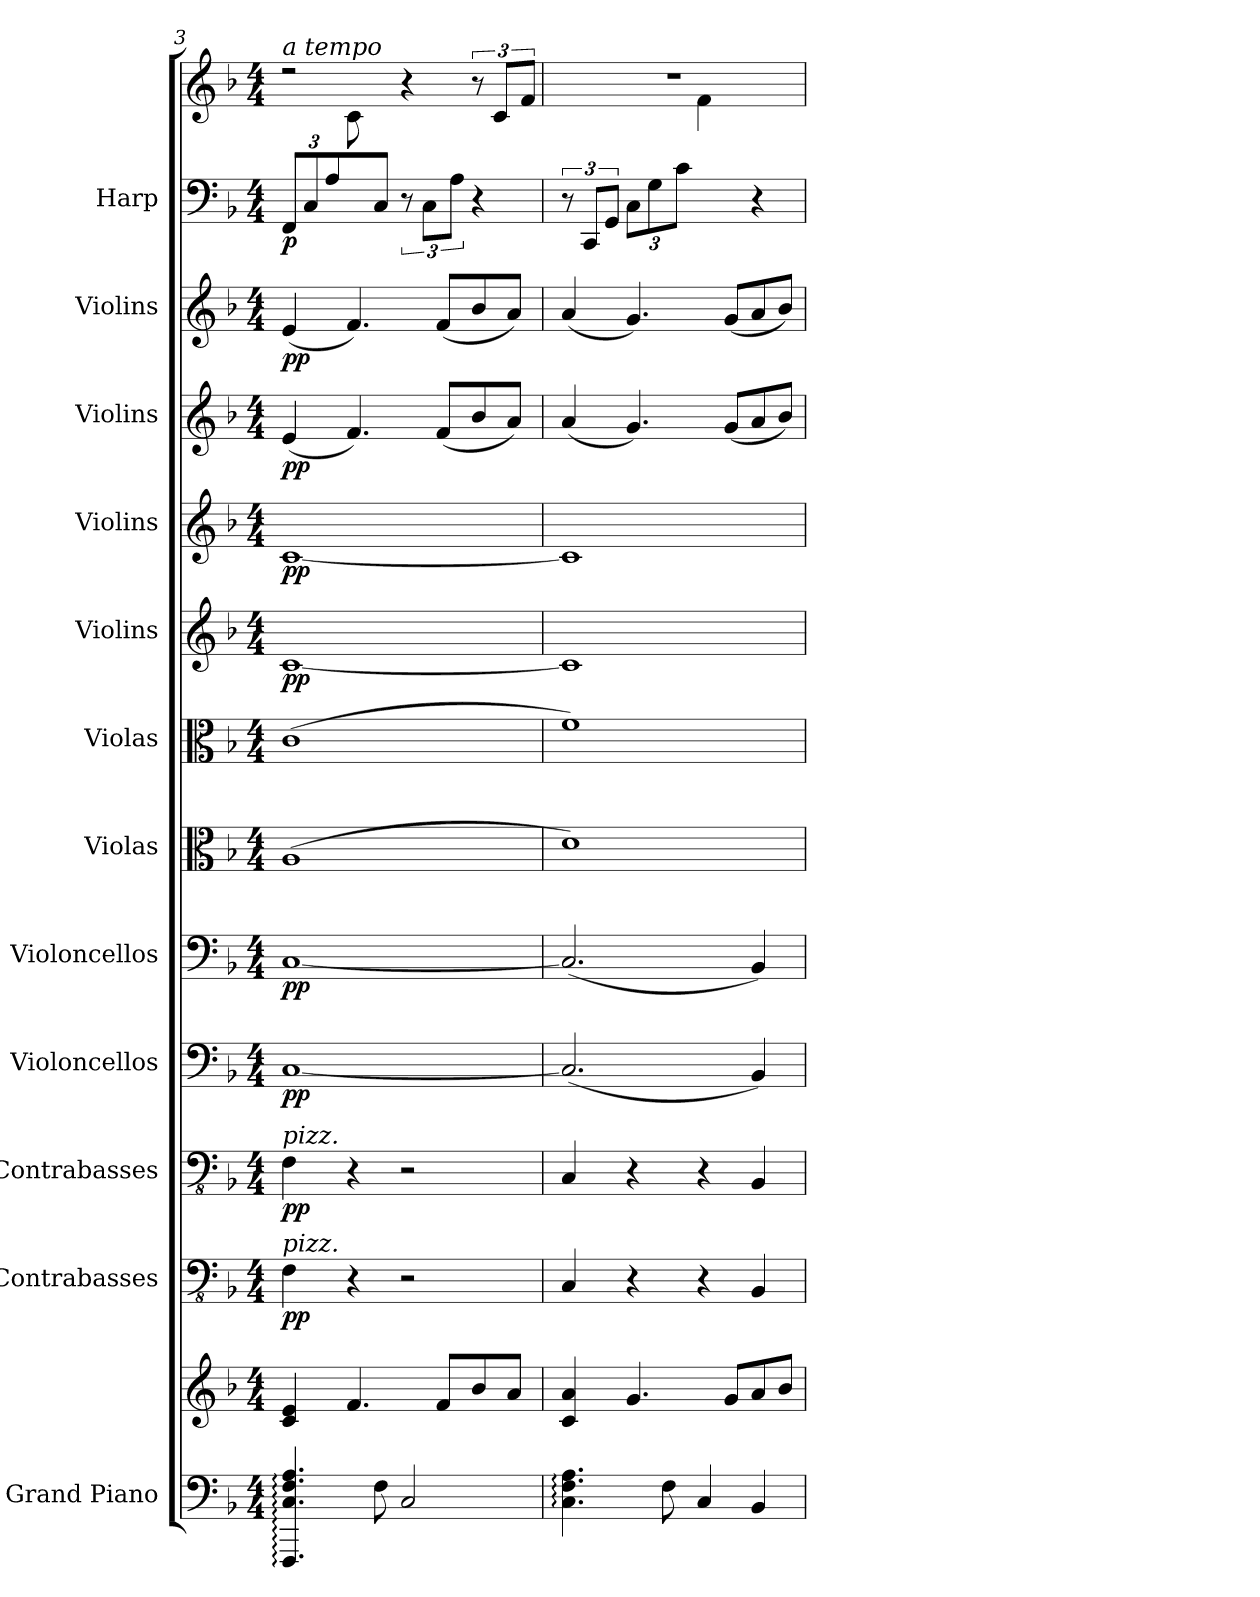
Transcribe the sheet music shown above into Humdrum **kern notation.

**kern	**kern	**kern	**dynam	**kern	**dynam	**kern	**dynam	**kern	**dynam	**kern	**kern	**kern	**dynam	**kern	**dynam	**kern	**dynam	**kern	**dynam	**kern	**kern	**dynam
*part12	*part12	*part11	*part11	*part10	*part10	*part9	*part9	*part8	*part8	*part7	*part6	*part5	*part5	*part4	*part4	*part3	*part3	*part2	*part2	*part1	*part1	*part1
*staff14	*staff13	*staff12	*staff12	*staff11	*staff11	*staff10	*staff10	*staff9	*staff9	*staff8	*staff7	*staff6	*staff6	*staff5	*staff5	*staff4	*staff4	*staff3	*staff3	*staff2	*staff1	*staff1/2
*I"Grand Piano	*	*I"Contrabasses	*	*I"Contrabasses	*	*I"Violoncellos	*	*I"Violoncellos	*	*I"Violas	*I"Violas	*I"Violins	*	*I"Violins	*	*I"Violins	*	*I"Violins	*	*I"Harp	*	*
*I'Pno.	*	*I'Cbs.	*	*I'Cbs.	*	*I'Vcs.	*	*I'Vcs.	*	*I'Vlas.	*I'Vlas.	*I'Vlns.	*	*I'Vlns.	*	*I'Vlns.	*	*I'Vlns.	*	*I'Hrp.	*	*
*clefF4	*clefG2	*clefFv4	*	*clefFv4	*	*clefF4	*	*clefF4	*	*clefC3	*clefC3	*clefG2	*	*clefG2	*	*clefG2	*	*clefG2	*	*clefF4	*clefG2	*
*k[b-]	*k[b-]	*k[b-]	*	*k[b-]	*	*k[b-]	*	*k[b-]	*	*k[b-]	*k[b-]	*k[b-]	*	*k[b-]	*	*k[b-]	*	*k[b-]	*	*k[b-]	*k[b-]	*
*M4/4	*M4/4	*M4/4	*	*M4/4	*	*M4/4	*	*M4/4	*	*M4/4	*M4/4	*M4/4	*	*M4/4	*	*M4/4	*	*M4/4	*	*M4/4	*M4/4	*
*MM40	*MM40	*MM40	*	*MM40	*	*MM40	*	*MM40	*	*MM40	*MM40	*MM40	*	*MM40	*	*MM40	*	*MM40	*	*MM40	*MM40	*
*	*	*	*	*	*	*	*	*	*	*	*	*	*	*	*	*	*	*	*	*Xbrackettup	*	*
=3	=3	=3	=3	=3	=3	=3	=3	=3	=3	=3	=3	=3	=3	=3	=3	=3	=3	=3	=3	=3	=3	=3
*	*	*	*	*	*	*	*	*	*	*	*	*	*	*	*	*	*	*	*	*	*^	*
!	!	!	!	!	!	!	!	!	!	!	!	!	!	!	!	!	!	!	!	!	!LO:TX:a:i:t=a tempo	!	!
!	!	!	!	!LO:TX:a:i:t=pizz.	!	!	!	!	!	!	!	!	!	!	!	!	!	!	!	!	!	!	!
!	!	!LO:TX:a:i:t=pizz.	!	!	!	!	!	!	!	!	!	!	!	!	!	!	!	!	!	!	!	!	!
!	!	!	!LO:DY:b	!	!LO:DY:b	!	!LO:DY:b	!	!LO:DY:b	!	!	!	!LO:DY:b	!	!LO:DY:b	!	!LO:DY:b	!	!LO:DY:b	!	!	!	!LO:DY:b=2
4.FFF/: 4.C/: 4.F/: 4.A/:	4c/ 4e/	4FF\	pp	4FF\	pp	[1C	pp	[1C	pp	(1A	(1c	[1c	pp	[1c	pp	(4e/	pp	(4e/	pp	12FF/L	2r	4ryy	p
.	.	.	.	.	.	.	.	.	.	.	.	.	.	.	.	.	.	.	.	12C/	.	.	.
.	.	.	.	.	.	.	.	.	.	.	.	.	.	.	.	.	.	.	.	12A/J	.	.	.
.	4.f/	4r	.	4r	.	.	.	.	.	.	.	.	.	.	.	4.f/)	.	4.f/)	.	8ryy	.	8c\L	.
8F\	.	.	.	.	.	.	.	.	.	.	.	.	.	.	.	.	.	.	.	8C/J	.	2ryy	.
*	*	*	*	*	*	*	*	*	*	*	*	*	*	*	*	*	*	*	*	*brackettup	*	*	*
2C/	.	2r	.	2r	.	.	.	.	.	.	.	.	.	.	.	.	.	.	.	12r	4r	.	.
.	.	.	.	.	.	.	.	.	.	.	.	.	.	.	.	.	.	.	.	12C\L	.	.	.
.	8f/L	.	.	.	.	.	.	.	.	.	.	.	.	.	.	(8f/L	.	(8f/L	.	.	.	.	.
.	.	.	.	.	.	.	.	.	.	.	.	.	.	.	.	.	.	.	.	12A\J	.	.	.
.	8b-/	.	.	.	.	.	.	.	.	.	.	.	.	.	.	8b-/	.	8b-/	.	4r	12r	.	.
.	.	.	.	.	.	.	.	.	.	.	.	.	.	.	.	.	.	.	.	.	12c/L	.	.
.	8a/J	.	.	.	.	.	.	.	.	.	.	.	.	.	.	8a/J)	.	8a/J)	.	.	.	8ryy	.
.	.	.	.	.	.	.	.	.	.	.	.	.	.	.	.	.	.	.	.	.	12f/J	.	.
!!LO:PB:g=z	!!
=4	=4	=4	=4	=4	=4	=4	=4	=4	=4	=4	=4	=4	=4	=4	=4	=4	=4	=4	=4	=4	=4	=4	=4
4.C\: 4.F\: 4.A\:	4c/ 4a/	4CC/	.	4CC/	.	(2.C/]	.	(2.C/]	.	1d)	1f)	1c]	.	1c]	.	(4a/	.	(4a/	.	12r	1r	2ryy	.
.	.	.	.	.	.	.	.	.	.	.	.	.	.	.	.	.	.	.	.	12CC/L	.	.	.
.	.	.	.	.	.	.	.	.	.	.	.	.	.	.	.	.	.	.	.	12GG/J	.	.	.
*	*	*	*	*	*	*	*	*	*	*	*	*	*	*	*	*	*	*	*	*Xbrackettup	*	*	*
.	4.g/	4r	.	4r	.	.	.	.	.	.	.	.	.	.	.	4.g/)	.	4.g/)	.	12C\L	.	.	.
.	.	.	.	.	.	.	.	.	.	.	.	.	.	.	.	.	.	.	.	12G\	.	.	.
8F\	.	.	.	.	.	.	.	.	.	.	.	.	.	.	.	.	.	.	.	.	.	.	.
.	.	.	.	.	.	.	.	.	.	.	.	.	.	.	.	.	.	.	.	12c\J	.	.	.
4C/	.	4r	.	4r	.	.	.	.	.	.	.	.	.	.	.	.	.	.	.	4ryy	.	4f\	.
.	8g/L	.	.	.	.	.	.	.	.	.	.	.	.	.	.	(8g/L	.	(8g/L	.	.	.	.	.
4BB-/	8a/	4BBB-/	.	4BBB-/	.	4BB-/)	.	4BB-/)	.	.	.	.	.	.	.	8a/	.	8a/	.	4r	.	4ryy	.
.	8b-/J	.	.	.	.	.	.	.	.	.	.	.	.	.	.	8b-/J)	.	8b-/J)	.	.	.	.	.
*	*	*	*	*	*	*	*	*	*	*	*	*	*	*	*	*	*	*	*	*	*v	*v	*
=	=	=	=	=	=	=	=	=	=	=	=	=	=	=	=	=	=	=	=	=	=	=
*-	*-	*-	*-	*-	*-	*-	*-	*-	*-	*-	*-	*-	*-	*-	*-	*-	*-	*-	*-	*-	*-	*-
